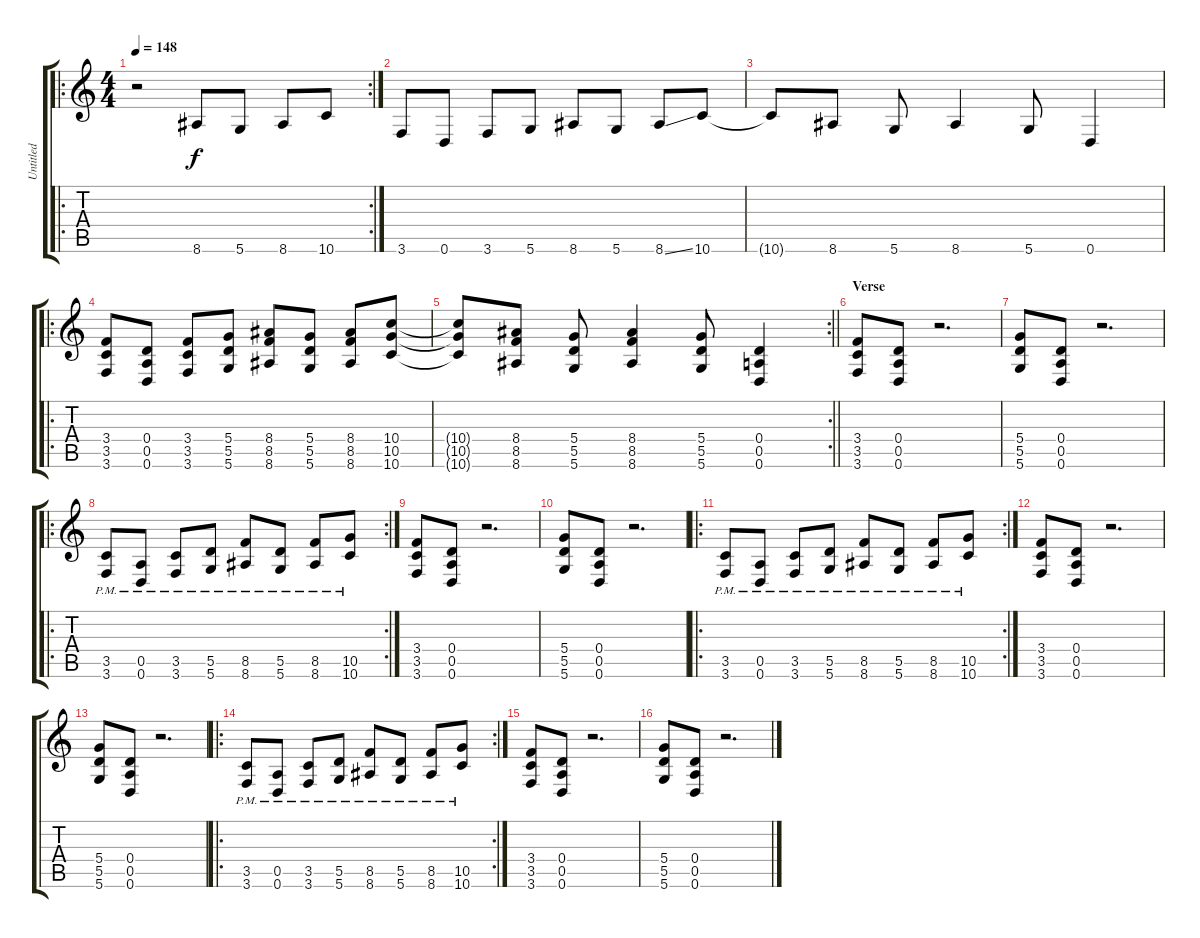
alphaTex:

\track ("Untitled" "Untitled") {instrument overdrivenguitar}
\staff {score tabs}
\tuning (E4 B3 G3 D3 A2 D2) {hide}
\ro
\rc 2
\ts (4 4)
\tempo 148
\clef g2
\ks c
r.2{dy f instrument overdrivenguitar} 8.6.8 5.6.8 8.6.8 10.6.8 |
3.6.8 0.6.8 3.6.8 5.6.8 8.6.8 5.6.8 8.6{ss}.8 10.6.8 |
10.6{t}.8 8.6.8 5.6.8 8.6.4 5.6.8 0.6.4 |
\ro
(3.4 3.5 3.6).8 (0.4 0.5 0.6).8 (3.4 3.5 3.6).8 (5.4 5.5 5.6).8 (8.4 8.5 8.6).8 (5.4 5.5 5.6).8 (8.4 8.5 8.6).8 (10.4 10.5 10.6).8 |
\rc 2
\barLineRight lightlight
(10.4{t} 10.5{t} 10.6{t}).8 (8.4 8.5 8.6).8 (5.4 5.5 5.6).8 (8.4 8.5 8.6).4 (5.4 5.5 5.6).8 (0.4 0.5 0.6).4 |
\section ("" "Verse")
(3.4 3.5 3.6).8 (0.4 0.5 0.6).8 r.2{d} |
(5.4 5.5 5.6).8 (0.4 0.5 0.6).8 r.2{d} |
\ro
\rc 2
(3.5{pm} 3.6{pm}).8 (0.5{pm} 0.6{pm}).8 (3.5{pm} 3.6{pm}).8 (5.5{pm} 5.6{pm}).8 (8.5{pm} 8.6{pm}).8 (5.5{pm} 5.6{pm}).8 (8.5{pm} 8.6{pm}).8 (10.5{pm} 10.6{pm}).8 |
(3.4 3.5 3.6).8 (0.4 0.5 0.6).8 r.2{d} |
(5.4 5.5 5.6).8 (0.4 0.5 0.6).8 r.2{d} |
\ro
\rc 2
(3.5{pm} 3.6{pm}).8 (0.5{pm} 0.6{pm}).8 (3.5{pm} 3.6{pm}).8 (5.5{pm} 5.6{pm}).8 (8.5{pm} 8.6{pm}).8 (5.5{pm} 5.6{pm}).8 (8.5{pm} 8.6{pm}).8 (10.5{pm} 10.6{pm}).8 |
(3.4 3.5 3.6).8 (0.4 0.5 0.6).8 r.2{d} |
(5.4 5.5 5.6).8 (0.4 0.5 0.6).8 r.2{d} |
\ro
\rc 2
(3.5{pm} 3.6{pm}).8 (0.5{pm} 0.6{pm}).8 (3.5{pm} 3.6{pm}).8 (5.5{pm} 5.6{pm}).8 (8.5{pm} 8.6{pm}).8 (5.5{pm} 5.6{pm}).8 (8.5{pm} 8.6{pm}).8 (10.5{pm} 10.6{pm}).8 |
(3.4 3.5 3.6).8 (0.4 0.5 0.6).8 r.2{d} |
(5.4 5.5 5.6).8 (0.4 0.5 0.6).8 r.2{d}
